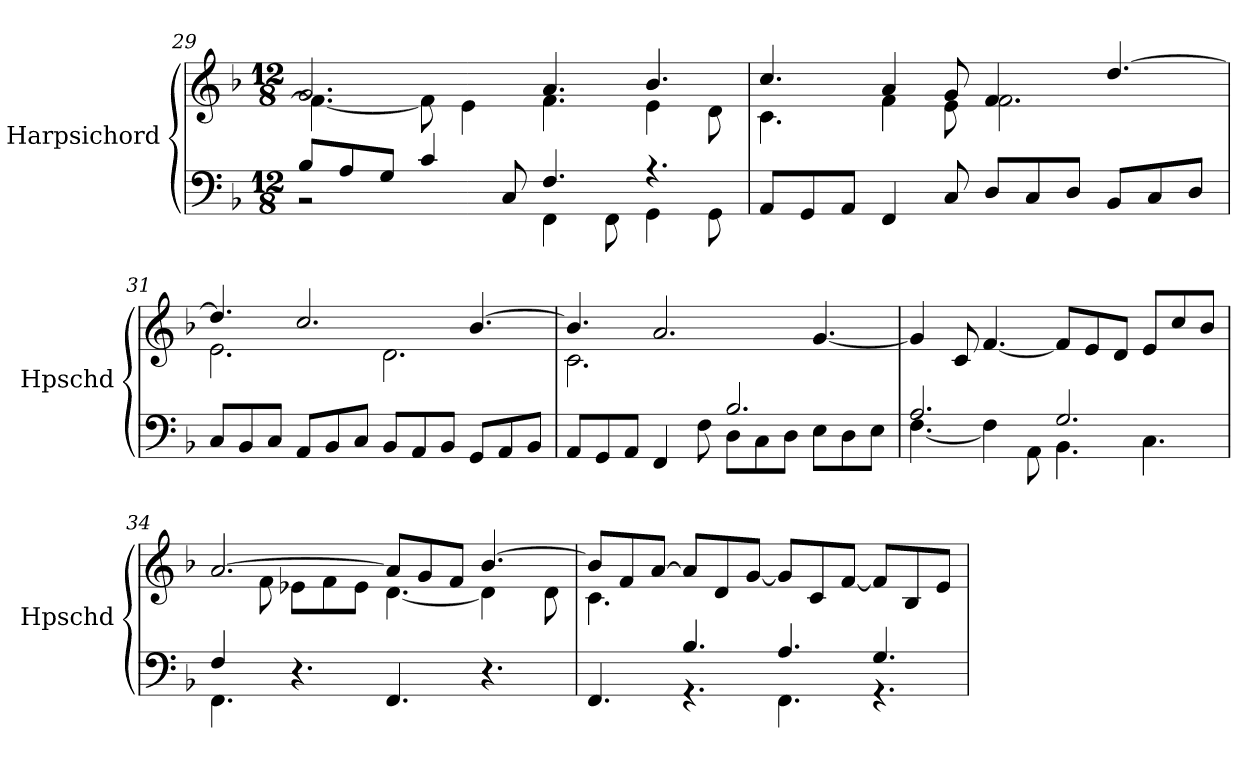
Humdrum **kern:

**kern	**kern
*part1	*part1
*staff2	*staff1
*I"Harpsichord	*
*I'Hpschd	*
!!LO:PB:g=z
*clefF4	*clefG2
*k[b-]	*k[b-]
*M12/8	*M12/8
=29	=29
*^	*^
8B-/L	2rBB	2.g/	4.f\_
8A/	.	.	.
8G/J	.	.	.
4c/	.	.	8f\]
.	4ryy	.	4e\
8C/	.	.	.
4.F/	4FF\	4.a/	4.f\
.	8FF\	.	.
4.r	4GG\	4.b-/	4e\
.	8GG\	.	8d\
*v	*v	*	*
=30	=30	=30
8AA/L	4.cc/	4.c\
8GG/	.	.
8AA/J	.	.
4FF/	4a/	4f\
8C/	8g/	8e\
8D/L	4.f/	2.f\
8C/	.	.
8D/J	.	.
8BB-/L	[4.dd/	.
8C/	.	.
8D/J	.	.
=31	=31	=31
8C/L	4.dd/]	2.e\
8BB-/	.	.
8C/J	.	.
8AA/L	2.cc/	.
8BB-/	.	.
8C/J	.	.
8BB-/L	.	2.d\
8AA/	.	.
8BB-/J	.	.
8GG/L	[4.b-/	.
8AA/	.	.
8BB-/J	.	.
=32	=32	=32
*^	*	*
2.ryy	8AA/L	4.b-/]	2.c\
.	8GG/	.	.
.	8AA/J	.	.
.	4FF/	2.a/	.
.	8F\	.	.
2.B-/	8D\L	.	2.ryy
.	8C\	.	.
.	8D\J	.	.
.	8E\L	[4.g/	.
.	8D\	.	.
.	8E\J	.	.
*	*	*v	*v
=33	=33	=33
2.A/	[4.F\	4g/]
.	.	8c/
.	4F\]	[4.f/
.	8AA\	.
2.G/	4.BB-\	8f/L]
.	.	8e/
.	.	8d/J
.	4.C\	8e/L
.	.	8cc/
.	.	8b-/J
!!LO:LB:g=z
=34	=34	=34
*	*	*^
4F/	4.FF\	[2.a/	4ryy
1ryy	.	.	8f\
.	4.r	.	8e-X\L
.	.	.	8f\
.	.	.	8e-\J
.	4.FF/	8a/L]	[4.d\
.	.	8g/	.
.	.	8f/J	.
.	4.r	[4.b-/	4d\]
4ryy	.	.	.
.	.	.	8d\
=35	=35	=35	=35
4.ryy	4.FF/	8b-/L]	4.c\
.	.	8f/	.
.	.	[8a/J	.
4.B-/	4.rGG	8a/L]	1ryy
.	.	8d/	.
.	.	[8g/J	.
4.A/	4.FF\	8g/L]	.
.	.	8c/	.
.	.	[8f/J	.
4.G/	4.rGG	8f/L]	.
.	.	8B-/	.
.	.	8e/J	8ryy
*v	*v	*	*
*	*v	*v
=	=
*-	*-
